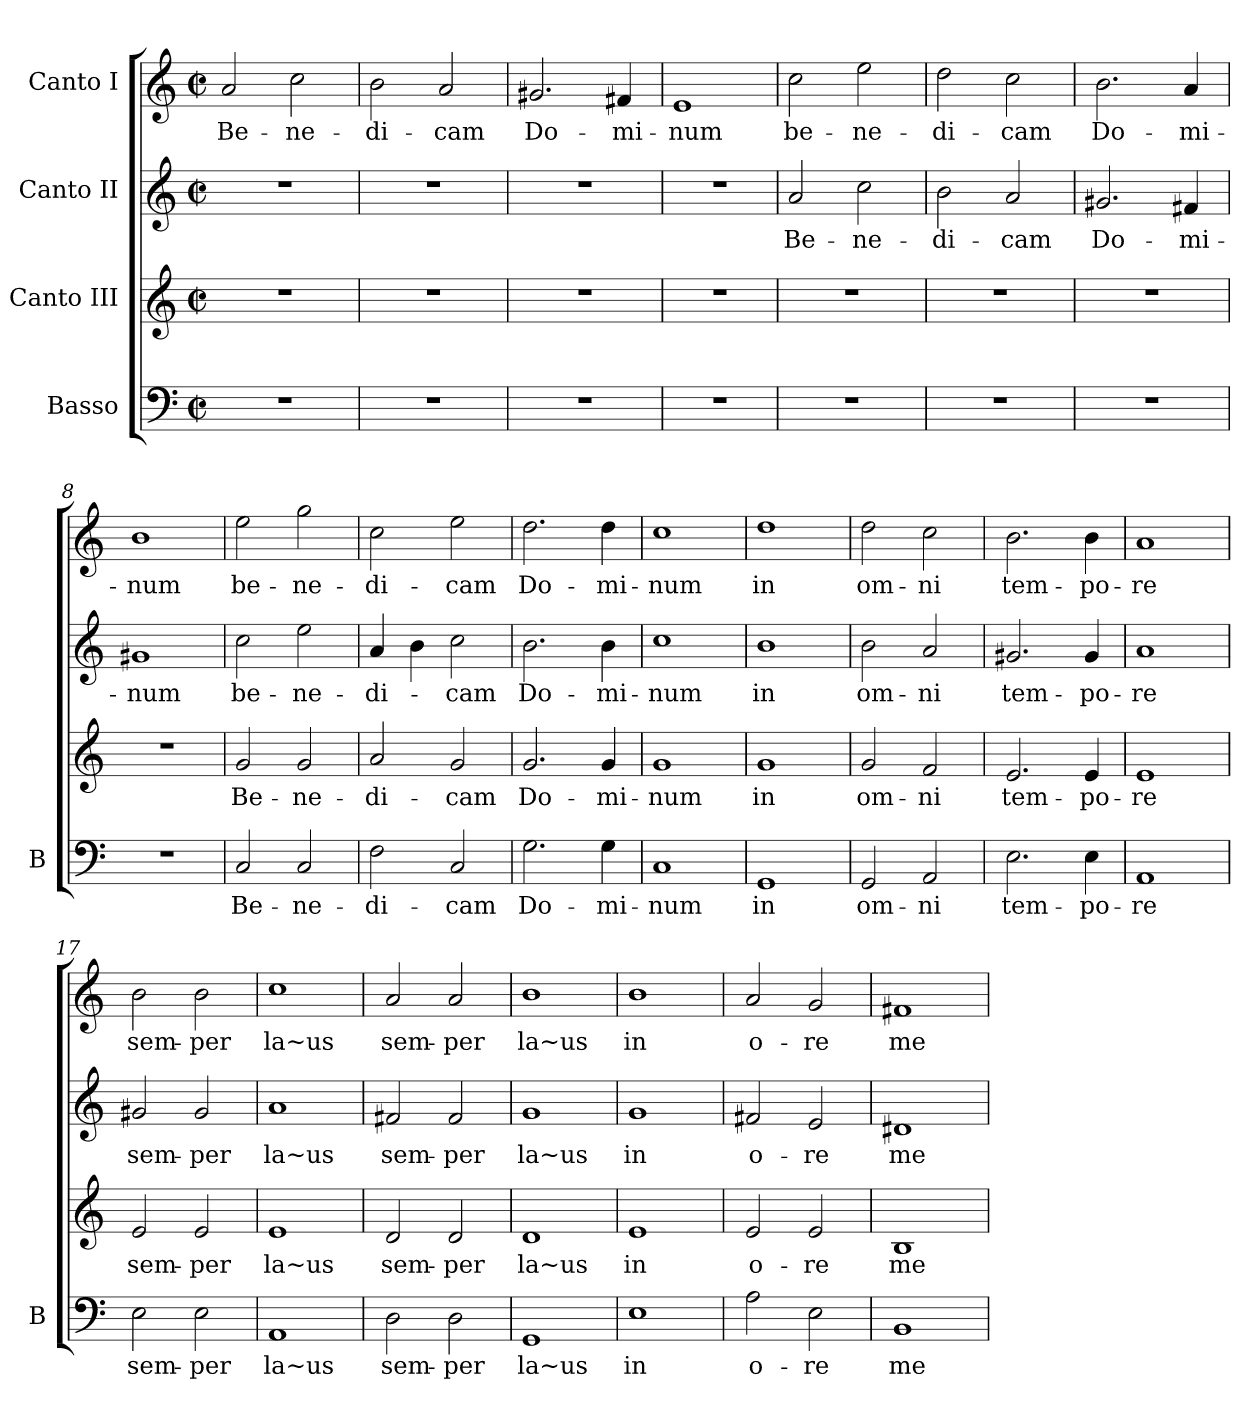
**kern	**text	**kern	**text	**kern	**text	**kern	**text
*part4	*part4	*part3	*part3	*part2	*part2	*part1	*part1
*staff4	*staff4	*staff3	*staff3	*staff2	*staff2	*staff1	*staff1
*I"Basso	*	*I"Canto III	*	*I"Canto II	*	*I"Canto I	*
*I'B	*	*	*	*	*	*	*
*clefF4	*	*clefG2	*	*clefG2	*	*clefG2	*
*k[]	*	*k[]	*	*k[]	*	*k[]	*
*M2/2	*	*M2/2	*	*M2/2	*	*M2/2	*
*met(c|)	*	*met(c|)	*	*met(c|)	*	*met(c|)	*
=1	=1	=1	=1	=1	=1	=1	=1
1r	.	1r	.	1r	.	2a/	Be-
.	.	.	.	.	.	2cc\	-ne-
=2	=2	=2	=2	=2	=2	=2	=2
1r	.	1r	.	1r	.	2b\	-di-
.	.	.	.	.	.	2a/	-cam
=3	=3	=3	=3	=3	=3	=3	=3
1r	.	1r	.	1r	.	2.g#X/	Do-
.	.	.	.	.	.	4f#X/	-mi-
=4	=4	=4	=4	=4	=4	=4	=4
1r	.	1r	.	1r	.	1e	-num
=5	=5	=5	=5	=5	=5	=5	=5
1r	.	1r	.	2a/	Be-	2cc\	be-
.	.	.	.	2cc\	-ne-	2ee\	-ne-
=6	=6	=6	=6	=6	=6	=6	=6
1r	.	1r	.	2b\	-di-	2dd\	-di-
.	.	.	.	2a/	-cam	2cc\	-cam
=7	=7	=7	=7	=7	=7	=7	=7
1r	.	1r	.	2.g#X/	Do-	2.b\	Do-
.	.	.	.	4f#X/	-mi-	4a/	-mi-
=8	=8	=8	=8	=8	=8	=8	=8
1r	.	1r	.	1g#X	-num	1b	-num
=9	=9	=9	=9	=9	=9	=9	=9
2C/	Be-	2g/	Be-	2cc\	be-	2ee\	be-
2C/	-ne-	2g/	-ne-	2ee\	-ne-	2gg\	-ne-
=10	=10	=10	=10	=10	=10	=10	=10
2F\	-di-	2a/	-di-	4a/	-di-	2cc\	-di-
.	.	.	.	4b\	.	.	.
2C/	-cam	2g/	-cam	2cc\	-cam	2ee\	-cam
=11	=11	=11	=11	=11	=11	=11	=11
2.G\	Do-	2.g/	Do-	2.b\	Do-	2.dd\	Do-
4G\	-mi-	4g/	-mi-	4b\	-mi-	4dd\	-mi-
=12	=12	=12	=12	=12	=12	=12	=12
1C	-num	1g	-num	1cc	-num	1cc	-num
=13	=13	=13	=13	=13	=13	=13	=13
1GG	in	1g	in	1b	in	1dd	in
=14	=14	=14	=14	=14	=14	=14	=14
2GG/	om-	2g/	om-	2b\	om-	2dd\	om-
2AA/	-ni	2f/	-ni	2a/	-ni	2cc\	-ni
=15	=15	=15	=15	=15	=15	=15	=15
2.E\	tem-	2.e/	tem-	2.g#X/	tem-	2.b\	tem-
4E\	-po-	4e/	-po-	4g#/	-po-	4b\	-po-
=16	=16	=16	=16	=16	=16	=16	=16
1AA	-re	1e	-re	1a	-re	1a	-re
=17	=17	=17	=17	=17	=17	=17	=17
2E\	sem-	2e/	sem-	2g#X/	sem-	2b\	sem-
2E\	-per	2e/	-per	2g#/	-per	2b\	-per
=18	=18	=18	=18	=18	=18	=18	=18
1AA	la~us	1e	la~us	1a	la~us	1cc	la~us
=19	=19	=19	=19	=19	=19	=19	=19
2D\	sem-	2d/	sem-	2f#X/	sem-	2a/	sem-
2D\	-per	2d/	-per	2f#/	-per	2a/	-per
=20	=20	=20	=20	=20	=20	=20	=20
1GG	la~us	1d	la~us	1g	la~us	1b	la~us
=21	=21	=21	=21	=21	=21	=21	=21
1E	in	1e	in	1g	in	1b	in
=22	=22	=22	=22	=22	=22	=22	=22
2A\	o-	2e/	o-	2f#X/	o-	2a/	o-
2E\	-re	2e/	-re	2e/	-re	2g/	-re
=23	=23	=23	=23	=23	=23	=23	=23
1BB	me-	1B	me-	1d#X	me-	1f#X	me-
=	=	=	=	=	=	=	=
*-	*-	*-	*-	*-	*-	*-	*-
